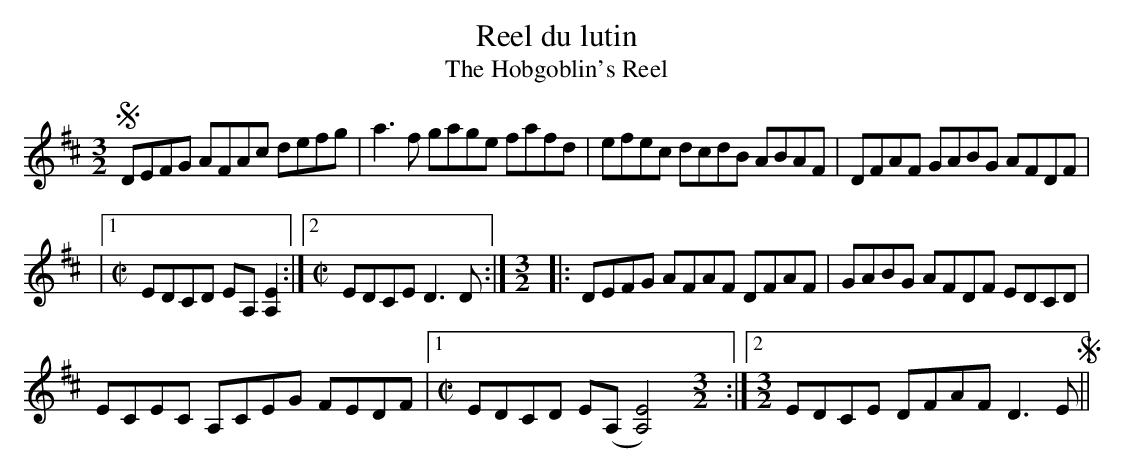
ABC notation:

X:1
T:Reel du lutin
T:Hobgoblin's Reel, The
M:3/2
L:1/8
K:D
SDEFG AFAc defg|a3f gage fafd|efec dcdB ABAF | DFAF GABG AFDF|
|1[M:C|]EDCD EA, [A,2E2]:|2[M:C|]EDCE D3D:|[M:3/2]|:DEFG AFAF DFAF|GABG AFDF EDCD |
ECEC A,CEG FEDF|1[M:C|]EDCD E(A,[A,4E4])[M:3/2]:|2[M:3/2]EDCE DFAF D3ES||
